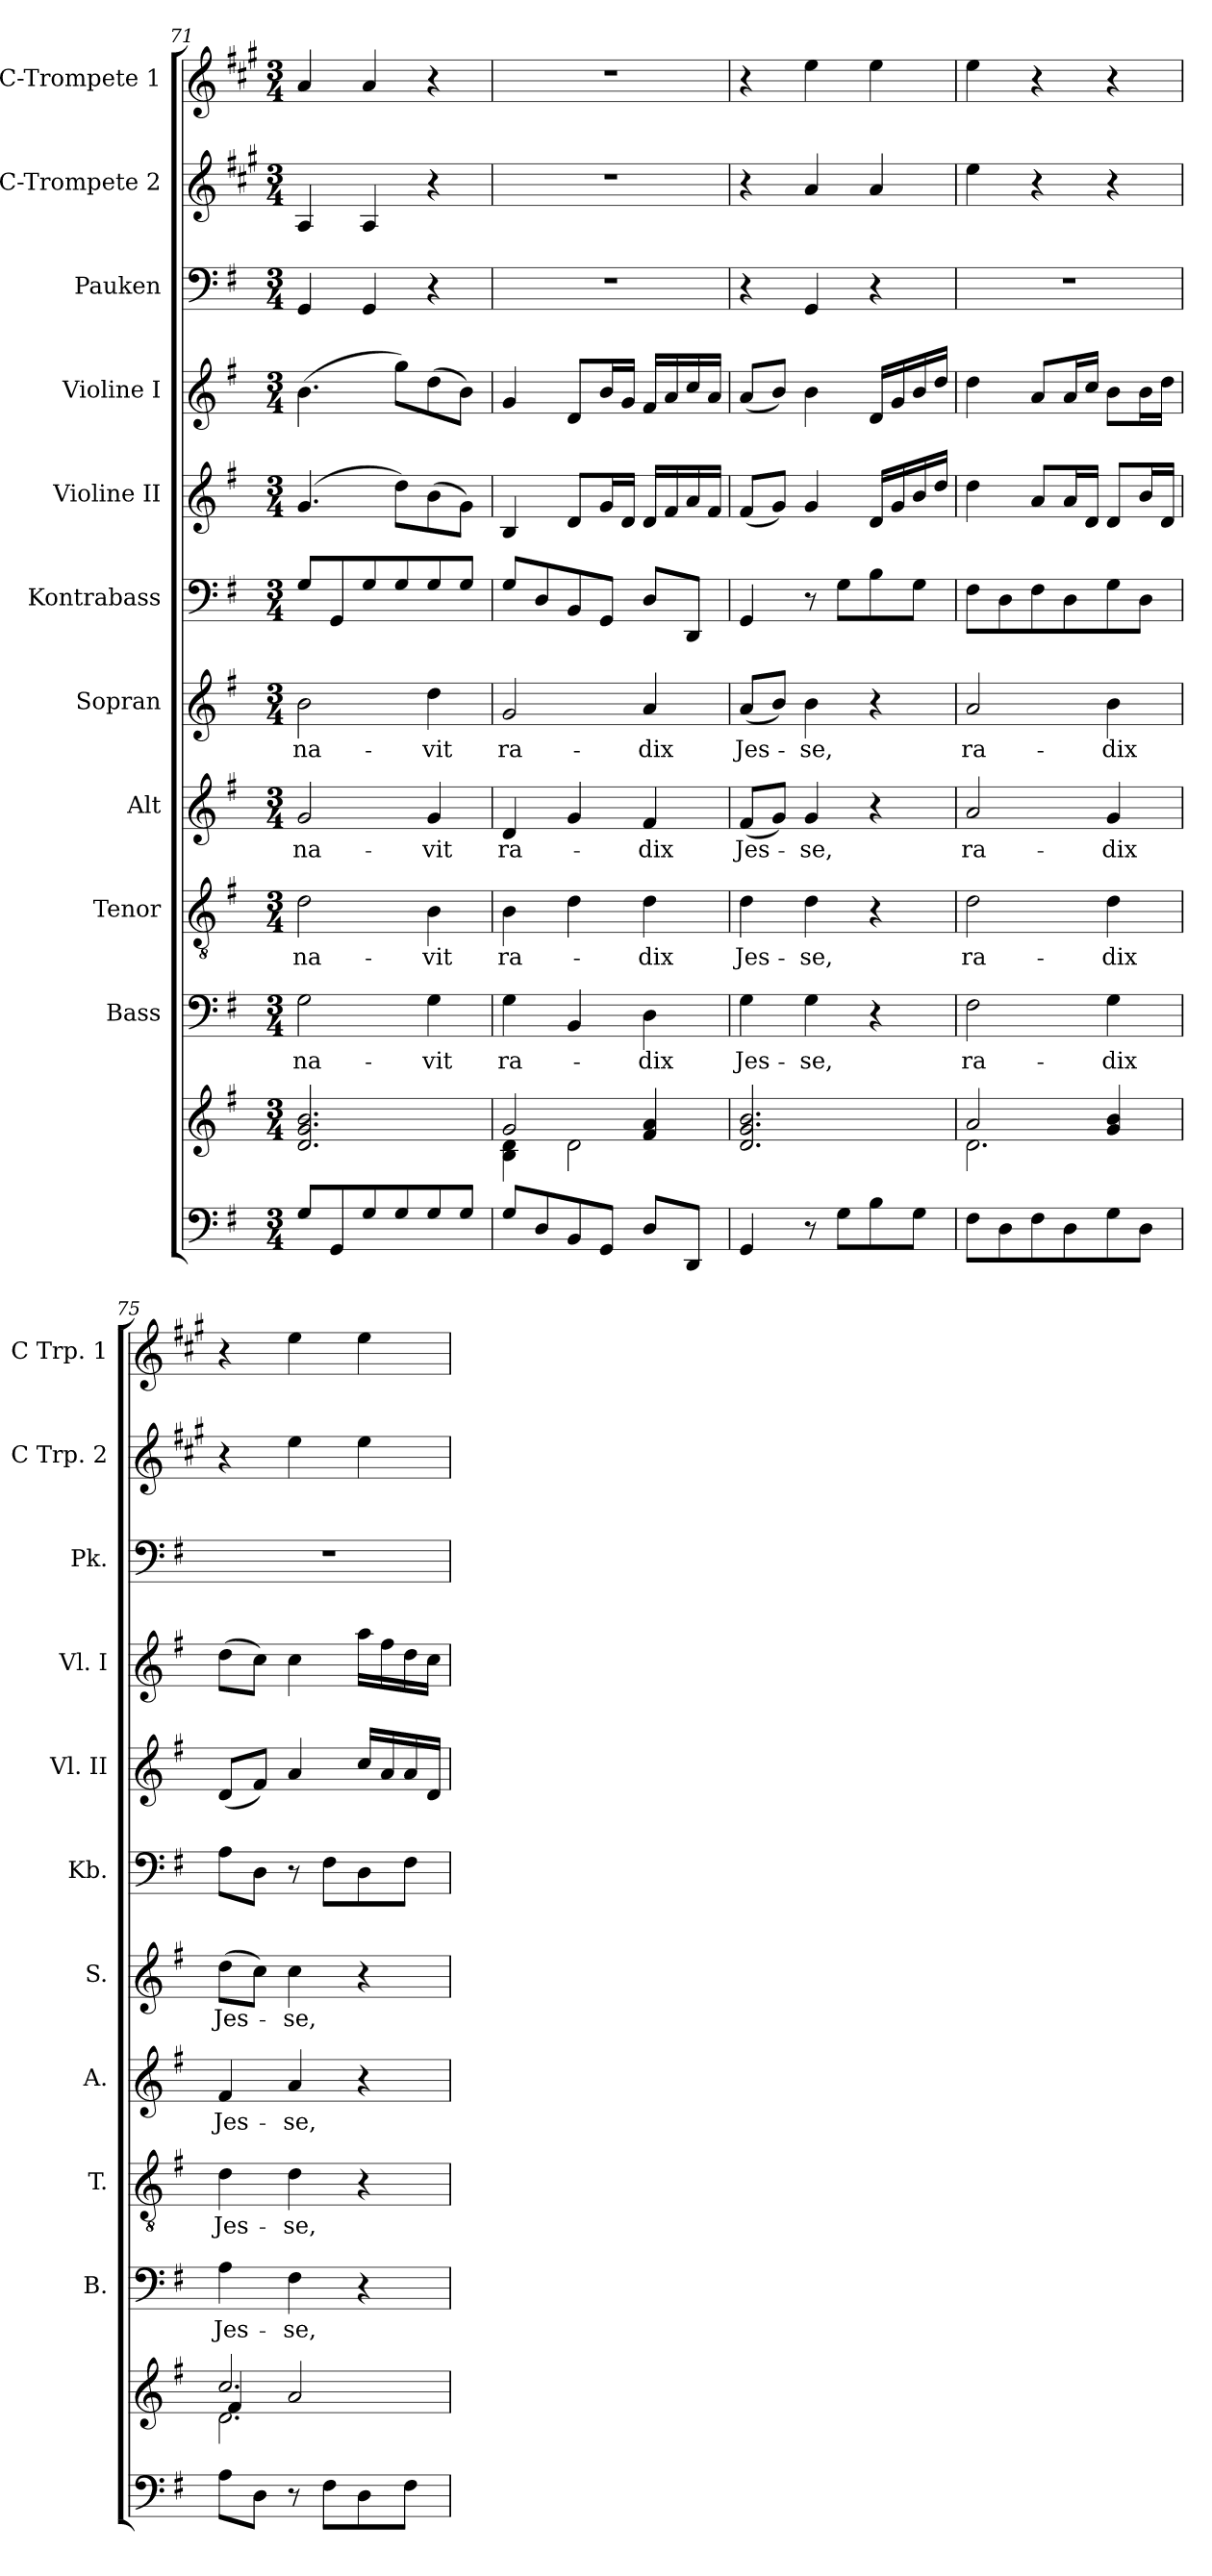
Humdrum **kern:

**kern	**kern	**kern	**text	**kern	**text	**kern	**text	**kern	**text	**kern	**kern	**kern	**kern	**kern	**kern
*part11	*part11	*part10	*part10	*part9	*part9	*part8	*part8	*part7	*part7	*part6	*part5	*part4	*part3	*part2	*part1
*staff12	*staff11	*staff10	*staff10	*staff9	*staff9	*staff8	*staff8	*staff7	*staff7	*staff6	*staff5	*staff4	*staff3	*staff2	*staff1
*	*	*I"Bass	*	*I"Tenor	*	*I"Alt	*	*I"Sopran	*	*I"Kontrabass	*I"Violine II	*I"Violine I	*I"Pauken	*I"C-Trompete 2	*I"C-Trompete 1
*	*	*I'B.	*	*I'T.	*	*I'A.	*	*I'S.	*	*I'Kb.	*I'Vl. II	*I'Vl. I	*I'Pk.	*I'C Trp. 2	*I'C Trp. 1
*clefF4	*clefG2	*clefF4	*	*clefGv2	*	*clefG2	*	*clefG2	*	*clefF4	*clefG2	*clefG2	*clefF4	*clefG2	*clefG2
*	*	*	*	*	*	*	*	*	*	*ITrd7c12	*	*	*	*ITrd1c2	*ITrd1c2
*k[f#]	*k[f#]	*k[f#]	*	*k[f#]	*	*k[f#]	*	*k[f#]	*	*k[f#]	*k[f#]	*k[f#]	*k[f#]	*k[f#]	*k[f#]
*G:	*G:	*G:	*	*G:	*	*G:	*	*G:	*	*G:	*G:	*G:	*G:	*G:	*G:
*M3/4	*M3/4	*M3/4	*	*M3/4	*	*M3/4	*	*M3/4	*	*M3/4	*M3/4	*M3/4	*M3/4	*M3/4	*M3/4
=71	=71	=71	=71	=71	=71	=71	=71	=71	=71	=71	=71	=71	=71	=71	=71
!	!	!	!LO:LY:b	!	!LO:LY:b	!	!LO:LY:b	!	!LO:LY:b	!	!	!	!	!	!
8G/L	2.d/ 2.g/ 2.b/	2G\	-na-	2d\	-na-	2g/	-na-	2b\	-na-	8GG/L	(4.g/	(>4.b\	4GG/	4G/	4g/
8GG/	.	.	.	.	.	.	.	.	.	8GGG/	.	.	.	.	.
8G/	.	.	.	.	.	.	.	.	.	8GG/	.	.	4GG/	4G/	4g/
8G/	.	.	.	.	.	.	.	.	.	8GG/	8dd\L)	8gg\L)	.	.	.
!	!	!	!LO:LY:b	!	!LO:LY:b	!	!LO:LY:b	!	!LO:LY:b	!	!	!	!	!	!
8G/	.	4G\	-vit	4B\	-vit	4g/	-vit	4dd\	-vit	8GG/	(>8b\	(>8dd\	4r	4r	4r
8G/J	.	.	.	.	.	.	.	.	.	8GG/J	8g\J)	8b\J)	.	.	.
=72	=72	=72	=72	=72	=72	=72	=72	=72	=72	=72	=72	=72	=72	=72	=72
*	*^	*	*	*	*	*	*	*	*	*	*	*	*	*	*
!	!	!	!	!LO:LY:b	!	!LO:LY:b	!	!LO:LY:b	!	!LO:LY:b	!	!	!	!	!	!
8G/L	2g/	4B\ 4d\	4G\	ra-	4B\	ra-	4d/	ra-	2g/	ra-	8GG/L	4B/	4g/	2.r	2.r	2.r
8D/	.	.	.	.	.	.	.	.	.	.	8DD/	.	.	.	.	.
8BB/	.	2d\	4BB/	.	4d\	.	4g/	.	.	.	8BBB/	8d/L	8d/L	.	.	.
8GG/J	.	.	.	.	.	.	.	.	.	.	8GGG/J	16g/L	16b/L	.	.	.
.	.	.	.	.	.	.	.	.	.	.	.	16d/JJ	16g/JJ	.	.	.
!	!	!	!	!LO:LY:b	!	!LO:LY:b	!	!LO:LY:b	!	!LO:LY:b	!	!	!	!	!	!
8D/L	4f#/ 4a/	.	4D\	-dix	4d\	-dix	4f#/	-dix	4a/	-dix	8DD/L	16d/LL	16f#/LL	.	.	.
.	.	.	.	.	.	.	.	.	.	.	.	16f#/	16a/	.	.	.
8DD/J	.	.	.	.	.	.	.	.	.	.	8DDD/J	16a/	16cc/	.	.	.
.	.	.	.	.	.	.	.	.	.	.	.	16f#/JJ	16a/JJ	.	.	.
*	*v	*v	*	*	*	*	*	*	*	*	*	*	*	*	*	*
=73	=73	=73	=73	=73	=73	=73	=73	=73	=73	=73	=73	=73	=73	=73	=73
!	!	!	!LO:LY:b	!	!LO:LY:b	!	!LO:LY:b	!	!LO:LY:b	!	!	!	!	!	!
4GG/	2.d/ 2.g/ 2.b/	4G\	Jes-	4d\	Jes-	(<8f#/L	Jes-	(<8a/L	Jes-	4GGG/	(<8f#/L	(<8a/L	4r	4r	4r
.	.	.	.	.	.	8g/J)	.	8b/J)	.	.	8g/J)	8b/J)	.	.	.
!	!	!	!LO:LY:b	!	!LO:LY:b	!	!LO:LY:b	!	!LO:LY:b	!	!	!	!	!	!
8r	.	4G\	-se,	4d\	-se,	4g/	-se,	4b\	-se,	8r	4g/	4b\	4GG/	4g/	4dd\
8G\L	.	.	.	.	.	.	.	.	.	8GG\L	.	.	.	.	.
8B\	.	4r	.	4r	.	4r	.	4r	.	8BB\	16d/LL	16d/LL	4r	4g/	4dd\
.	.	.	.	.	.	.	.	.	.	.	16g/	16g/	.	.	.
8G\J	.	.	.	.	.	.	.	.	.	8GG\J	16b/	16b/	.	.	.
.	.	.	.	.	.	.	.	.	.	.	16dd/JJ	16dd/JJ	.	.	.
!!LO:PB:g=z
=74	=74	=74	=74	=74	=74	=74	=74	=74	=74	=74	=74	=74	=74	=74	=74
*	*^	*	*	*	*	*	*	*	*	*	*	*	*	*	*
!	!	!	!	!LO:LY:b	!	!LO:LY:b	!	!LO:LY:b	!	!LO:LY:b	!	!	!	!	!	!
8F#\L	2a/	2.d\	2F#\	ra-	2d\	ra-	2a/	ra-	2a/	ra-	8FF#\L	4dd\	4dd\	2.r	4dd\	4dd\
8D\	.	.	.	.	.	.	.	.	.	.	8DD\	.	.	.	.	.
8F#\	.	.	.	.	.	.	.	.	.	.	8FF#\	8a/L	8a/L	.	4r	4r
8D\	.	.	.	.	.	.	.	.	.	.	8DD\	16a/L	16a/L	.	.	.
.	.	.	.	.	.	.	.	.	.	.	.	16d/JJ	16cc/JJ	.	.	.
!	!	!	!	!LO:LY:b	!	!LO:LY:b	!	!LO:LY:b	!	!LO:LY:b	!	!	!	!	!	!
8G\	4g/ 4b/	.	4G\	-dix	4d\	-dix	4g/	-dix	4b\	-dix	8GG\	8d/L	8b\L	.	4r	4r
8D\J	.	.	.	.	.	.	.	.	.	.	8DD\J	16b/L	16b\L	.	.	.
.	.	.	.	.	.	.	.	.	.	.	.	16d/JJ	16dd\JJ	.	.	.
=75	=75	=75	=75	=75	=75	=75	=75	=75	=75	=75	=75	=75	=75	=75	=75	=75
*	*	*^	*	*	*	*	*	*	*	*	*	*	*	*	*	*
!	!	!	!	!	!LO:LY:b	!	!LO:LY:b	!	!LO:LY:b	!	!LO:LY:b	!	!	!	!	!	!
8A\L	2.cc/	2.d\	4f#/	4A\	Jes-	4d\	Jes-	4f#/	Jes-	(>8dd\L	Jes-	8AA\L	(<8d/L	(>8dd\L	2.r	4r	4r
8D\J	.	.	.	.	.	.	.	.	.	8cc\J)	.	8DD\J	8f#/J)	8cc\J)	.	.	.
!	!	!	!	!	!LO:LY:b	!	!LO:LY:b	!	!LO:LY:b	!	!LO:LY:b	!	!	!	!	!	!
8r	.	.	2a/	4F#\	-se,	4d\	-se,	4a/	-se,	4cc\	-se,	8r	4a/	4cc\	.	4dd\	4dd\
8F#\L	.	.	.	.	.	.	.	.	.	.	.	8FF#\L	.	.	.	.	.
8D\	.	.	.	4r	.	4r	.	4r	.	4r	.	8DD\	16cc/LL	16aa\LL	.	4dd\	4dd\
.	.	.	.	.	.	.	.	.	.	.	.	.	16a/	16ff#\	.	.	.
8F#\J	.	.	.	.	.	.	.	.	.	.	.	8FF#\J	16a/	16dd\	.	.	.
.	.	.	.	.	.	.	.	.	.	.	.	.	16d/JJ	16cc\JJ	.	.	.
*	*v	*v	*v	*	*	*	*	*	*	*	*	*	*	*	*	*	*
=	=	=	=	=	=	=	=	=	=	=	=	=	=	=	=
*-	*-	*-	*-	*-	*-	*-	*-	*-	*-	*-	*-	*-	*-	*-	*-
